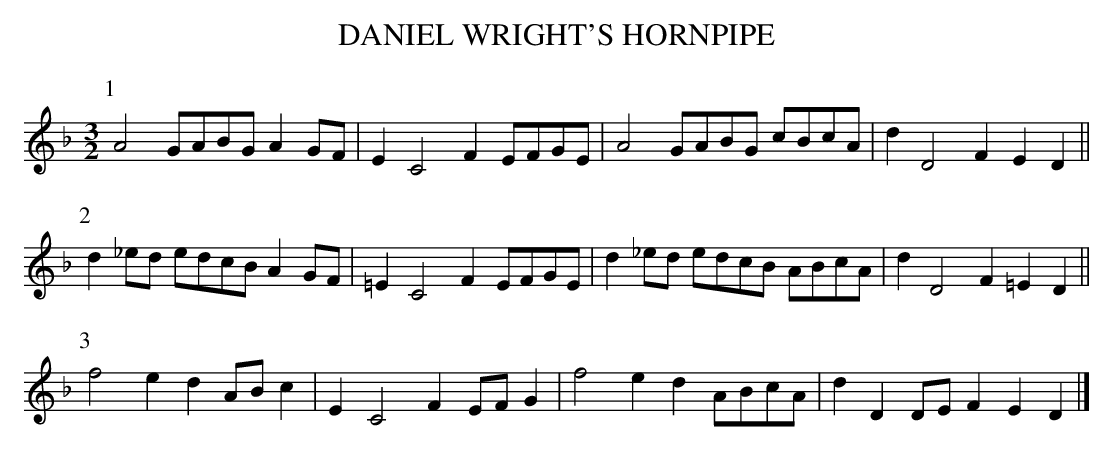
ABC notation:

X:1
T:DANIEL WRIGHT'S HORNPIPE
M:3/2
L:1/8
K:F
P:1
A4     GABG A2 GF |  E2 C4 F2 EFGE | A4     GABG cBcA | d2 D4    F2  E2 D2||
P:2
d2 _ed edcB A2 GF | =E2 C4 F2 EFGE | d2 _ed edcB ABcA | d2 D4    F2 =E2 D2||
P:3
f4     e2 d2 AB c2|  E2 C4 F2 EF G2| f4  e2 d2   ABcA | d2 D2 DE F2  E2 D2 |]
